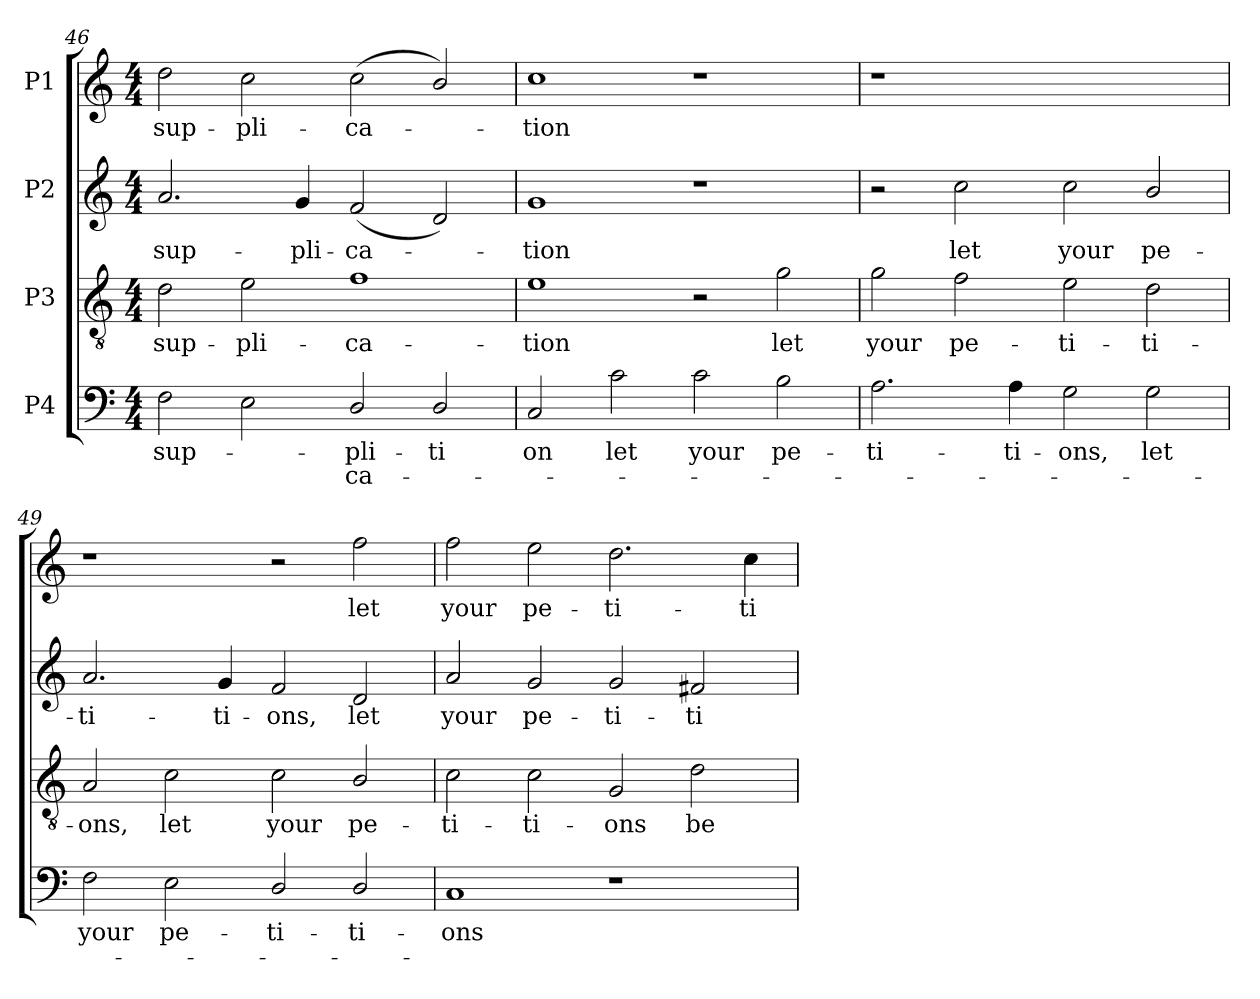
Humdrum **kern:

**kern	**text	**text	**kern	**text	**kern	**text	**kern	**text
*part4	*part4	*part4	*part3	*part3	*part2	*part2	*part1	*part1
*staff4	*staff4	*staff4	*staff3	*staff3	*staff2	*staff2	*staff1	*staff1
*I"P4	*	*	*I"P3	*	*I"P2	*	*I"P1	*
*clefF4	*	*	*clefGv2	*	*clefG2	*	*clefG2	*
*	*	*	*ITrd7c12	*	*	*	*	*
*k[]	*	*	*k[]	*	*k[]	*	*k[]	*
*C:	*	*	*C:	*	*C:	*	*C:	*
*M4/4	*	*	*M4/4	*	*M4/4	*	*M4/4	*
=46	=46	=46	=46	=46	=46	=46	=46	=46
!	!LO:LY:b:color=#000000	!	!	!	!	!	!	!
!	!	!	!	!LO:LY:b:color=#000000	!	!	!	!
!	!	!	!	!	!	!LO:LY:b:color=#000000	!	!
!	!	!	!	!	!	!	!	!LO:LY:b:color=#000000
2Fi\	sup-	.	2Di\	sup-	2.ai/	sup-	2ddi\	sup-
!	!	!	!	!LO:LY:b:color=#000000	!	!	!	!
!	!	!	!	!	!	!	!	!LO:LY:b:color=#000000
2Ei\	.	.	2Ei\	-pli-	.	.	2cci\	-pli-
!	!	!	!	!	!	!LO:LY:b:color=#000000	!	!
.	.	.	.	.	4gi/	-pli-	.	.
!	!LO:LY:b:color=#000000	!LO:LY:b:color=#000000	!	!	!	!	!	!
!	!	!	!	!LO:LY:b:color=#000000	!	!	!	!
!	!	!	!	!	!	!LO:LY:b:color=#000000	!	!
!	!	!	!	!	!	!	!	!LO:LY:b:color=#000000
2Di/	-pli-	-ca-	1Fi	-ca-	(2fi/	-ca-	(2cci\	-ca-
!	!LO:LY:b:color=#000000	!	!	!	!	!	!	!
2Di/	-ti	.	.	.	2di/)	.	2bi/)	.
!!LO:LB:g=z
=47	=47	=47	=47	=47	=47	=47	=47	=47
!	!LO:LY:b:color=#000000	!	!	!	!	!	!	!
!	!	!	!	!LO:LY:b:color=#000000	!	!	!	!
!	!	!	!	!	!	!LO:LY:b:color=#000000	!	!
!	!	!	!	!	!	!	!	!LO:LY:b:color=#000000
2Ci/	on	.	1Ei	-tion	1gi	-tion	1cci	-tion
!	!LO:LY:b:color=#000000	!	!	!	!	!	!	!
2ci\	let	.	.	.	.	.	.	.
!	!LO:LY:b:color=#000000	!	!	!	!	!	!	!
2ci\	your	.	2r	.	1r	.	1r	.
!	!LO:LY:b:color=#000000	!	!	!	!	!	!	!
!	!	!	!	!LO:LY:b:color=#000000	!	!	!	!
2Bi\	pe-	.	2Gi\	let	.	.	.	.
=48	=48	=48	=48	=48	=48	=48	=48	=48
!	!LO:LY:b:color=#000000	!	!	!	!	!	!	!
!	!	!	!	!LO:LY:b:color=#000000	!	!	!LO:N:vis=1	!
2.Ai\	-ti-	.	2Gi\	your	2r	.	1r	.
!	!	!	!	!LO:LY:b:color=#000000	!	!	!	!
!	!	!	!	!	!	!LO:LY:b:color=#000000	!	!
.	.	.	2Fi\	pe-	2cci\	let	.	.
!	!LO:LY:b:color=#000000	!	!	!	!	!	!	!
4Ai\	-ti-	.	.	.	.	.	.	.
!	!LO:LY:b:color=#000000	!	!	!	!	!	!	!
!	!	!	!	!LO:LY:b:color=#000000	!	!	!	!
!	!	!	!	!	!	!LO:LY:b:color=#000000	!	!
2Gi\	-ons,	.	2Ei\	-ti-	2cci\	your	1ryy	.
!	!LO:LY:b:color=#000000	!	!	!	!	!	!	!
!	!	!	!	!LO:LY:b:color=#000000	!	!	!	!
!	!	!	!	!	!	!LO:LY:b:color=#000000	!	!
2Gi\	let	.	2Di\	-ti-	2bi/	pe-	.	.
=49	=49	=49	=49	=49	=49	=49	=49	=49
!	!LO:LY:b:color=#000000	!	!	!	!	!	!	!
!	!	!	!	!LO:LY:b:color=#000000	!	!	!	!
!	!	!	!	!	!	!LO:LY:b:color=#000000	!	!
2Fi\	your	.	2AAi/	-ons,	2.ai/	-ti-	1r	.
!	!LO:LY:b:color=#000000	!	!	!	!	!	!	!
!	!	!	!	!LO:LY:b:color=#000000	!	!	!	!
2Ei\	pe-	.	2Ci\	let	.	.	.	.
!	!	!	!	!	!	!LO:LY:b:color=#000000	!	!
.	.	.	.	.	4gi/	-ti-	.	.
!	!LO:LY:b:color=#000000	!	!	!	!	!	!	!
!	!	!	!	!LO:LY:b:color=#000000	!	!	!	!
!	!	!	!	!	!	!LO:LY:b:color=#000000	!	!
2Di/	-ti-	.	2Ci\	your	2fi/	-ons,	2r	.
!	!LO:LY:b:color=#000000	!	!	!	!	!	!	!
!	!	!	!	!LO:LY:b:color=#000000	!	!	!	!
!	!	!	!	!	!	!LO:LY:b:color=#000000	!	!
!	!	!	!	!	!	!	!	!LO:LY:b:color=#000000
2Di/	-ti-	.	2BBi/	pe-	2di/	let	2ffi\	let
!!LO:LB:g=z
=50	=50	=50	=50	=50	=50	=50	=50	=50
!	!LO:LY:b:color=#000000	!	!	!	!	!	!	!
!	!	!	!	!LO:LY:b:color=#000000	!	!	!	!
!	!	!	!	!	!	!LO:LY:b:color=#000000	!	!
!	!	!	!	!	!	!	!	!LO:LY:b:color=#000000
1Ci	-ons	.	2Ci\	-ti-	2ai/	your	2ffi\	your
!	!	!	!	!LO:LY:b:color=#000000	!	!	!	!
!	!	!	!	!	!	!LO:LY:b:color=#000000	!	!
!	!	!	!	!	!	!	!	!LO:LY:b:color=#000000
.	.	.	2Ci\	-ti-	2gi/	pe-	2eei\	pe-
!	!	!	!	!LO:LY:b:color=#000000	!	!	!	!
!	!	!	!	!	!	!LO:LY:b:color=#000000	!	!
!	!	!	!	!	!	!	!	!LO:LY:b:color=#000000
1r	.	.	2GGi/	-ons	2gi/	-ti-	2.ddi\	-ti-
!	!	!	!	!LO:LY:b:color=#000000	!	!	!	!
!	!	!	!	!	!	!LO:LY:b:color=#000000	!	!
.	.	.	2Di\	be	2f#Xi/	-ti-	.	.
!	!	!	!	!	!	!	!	!LO:LY:b:color=#000000
.	.	.	.	.	.	.	4cci\	-ti-
=	=	=	=	=	=	=	=	=
*-	*-	*-	*-	*-	*-	*-	*-	*-
